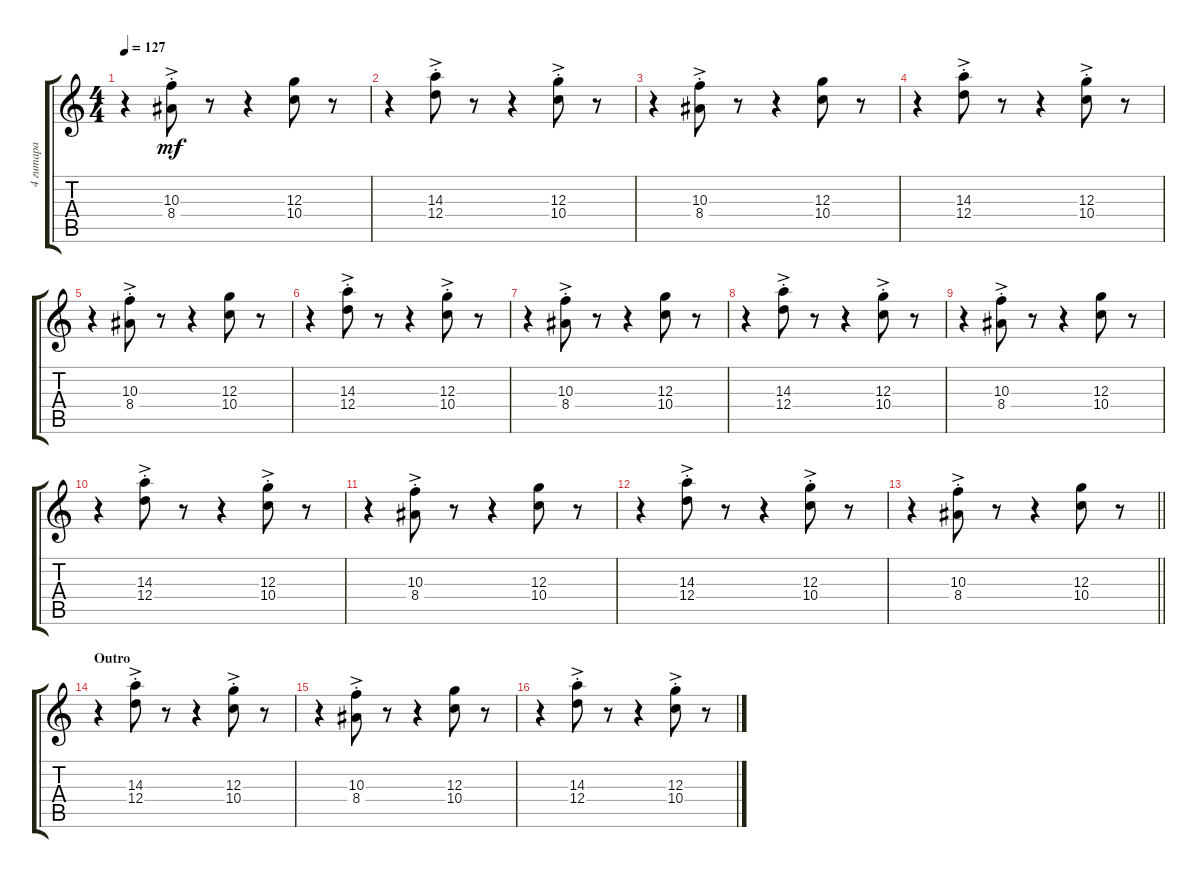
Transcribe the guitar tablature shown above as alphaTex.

\track ("4 гитара" "4 гитара") {instrument acousticguitarsteel}
\staff {score tabs}
\tuning (E4 B3 G3 D3 A2 E2) {hide}
\ts (4 4)
\tempo 127
\clef g2
\ks c
r.4{dy mf} (10.3{ac st} 8.4).8 r.8 r.4 (12.3 10.4).8 r.8 |
r.4 (14.3{ac st} 12.4).8 r.8 r.4 (12.3{ac st} 10.4).8 r.8 |
r.4 (10.3{ac st} 8.4).8 r.8 r.4 (12.3 10.4).8 r.8 |
r.4 (14.3{ac st} 12.4).8 r.8 r.4 (12.3{ac st} 10.4).8 r.8 |
r.4 (10.3{ac st} 8.4).8 r.8 r.4 (12.3 10.4).8 r.8 |
r.4 (14.3{ac st} 12.4).8 r.8 r.4 (12.3{ac st} 10.4).8 r.8 |
r.4 (10.3{ac st} 8.4).8 r.8 r.4 (12.3 10.4).8 r.8 |
r.4 (14.3{ac st} 12.4).8 r.8 r.4 (12.3{ac st} 10.4).8 r.8 |
r.4 (10.3{ac st} 8.4).8 r.8 r.4 (12.3 10.4).8 r.8 |
r.4 (14.3{ac st} 12.4).8 r.8 r.4 (12.3{ac st} 10.4).8 r.8 |
r.4 (10.3{ac st} 8.4).8 r.8 r.4 (12.3 10.4).8 r.8 |
r.4 (14.3{ac st} 12.4).8 r.8 r.4 (12.3{ac st} 10.4).8 r.8 |
\barLineRight lightlight
r.4 (10.3{ac st} 8.4).8 r.8 r.4 (12.3 10.4).8 r.8 |
\section ("" "Outro")
r.4 (14.3{ac st} 12.4).8 r.8 r.4 (12.3{ac st} 10.4).8 r.8 |
r.4 (10.3{ac st} 8.4).8 r.8 r.4 (12.3 10.4).8 r.8 |
r.4 (14.3{ac st} 12.4).8 r.8 r.4 (12.3{ac st} 10.4).8 r.8
